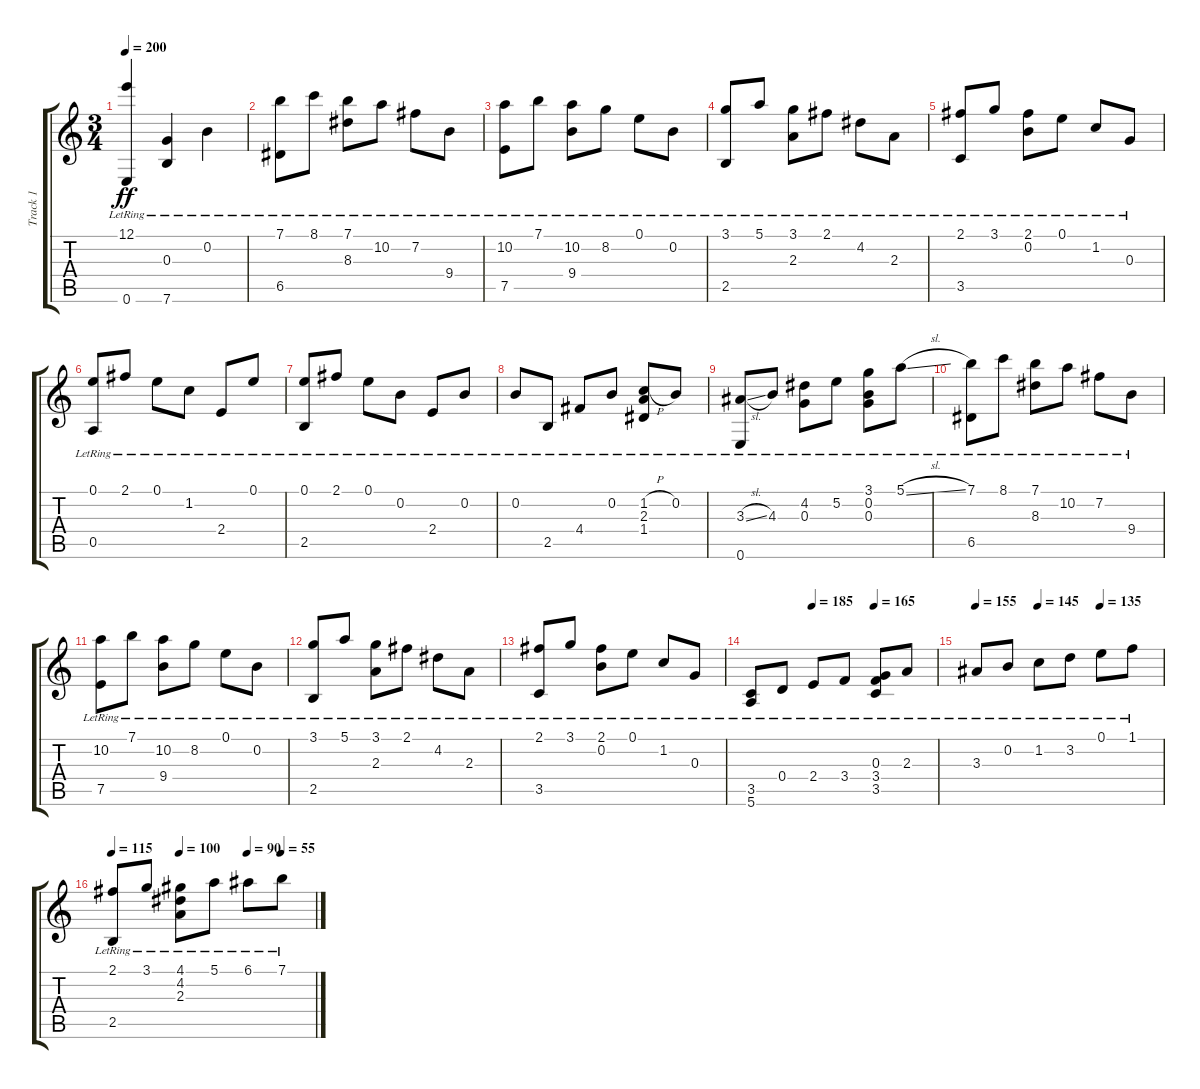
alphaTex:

\track ("Track 1" "Track 1") {instrument acousticguitarnylon}
\staff {score tabs}
\tuning (E4 B3 G3 D3 A2 E2) {hide}
\ts (3 4)
\tempo 200
\clef g2
\ks aminor
(12.1{lr} 0.6{lr}).4{dy ff} (0.3{lr} 7.6{lr}).4 0.2{lr}.4 |
(7.1{lr} 6.5{lr}).8 8.1{lr}.8 (7.1{lr} 8.3{lr}).8 10.2{lr}.8 7.2{lr}.8 9.4{lr}.8 |
(10.2{lr} 7.5{lr}).8 7.1{lr}.8 (10.2{lr} 9.4{lr}).8 8.2{lr}.8 0.1{lr}.8 0.2{lr}.8 |
(3.1{lr} 2.5{lr}).8 5.1{lr}.8 (3.1{lr} 2.3{lr}).8 2.1{lr}.8 4.2{lr}.8 2.3{lr}.8 |
(2.1{lr} 3.5{lr}).8 3.1{lr}.8 (2.1{lr} 0.2{lr}).8 0.1{lr}.8 1.2{lr}.8 0.3{lr}.8 |
(0.1{lr} 0.5{lr}).8 2.1{lr}.8 0.1{lr}.8 1.2{lr}.8 2.4{lr}.8 0.1{lr}.8 |
(0.1{lr} 2.5{lr}).8 2.1{lr}.8 0.1{lr}.8 0.2{lr}.8 2.4{lr}.8 0.2{lr}.8 |
0.2{lr}.8 2.5{lr}.8 4.4{lr}.8 0.2{lr}.8 (1.2{h lr} 2.3{lr} 1.4{lr}).8 0.2{lr}.8 |
(3.3{sl lr} 0.6{lr}).8 4.3{lr}.8 (4.2{lr} 0.3{lr}).8 5.2{lr}.8 (3.1{lr} 0.2{lr} 0.3{lr}).8 5.1{sl lr}.8 |
(7.1{lr} 6.5{lr}).8 8.1{lr}.8 (7.1{lr} 8.3{lr}).8 10.2{lr}.8 7.2{lr}.8 9.4{lr}.8 |
(10.2{lr} 7.5{lr}).8 7.1{lr}.8 (10.2{lr} 9.4{lr}).8 8.2{lr}.8 0.1{lr}.8 0.2{lr}.8 |
(3.1{lr} 2.5{lr}).8 5.1{lr}.8 (3.1{lr} 2.3{lr}).8 2.1{lr}.8 4.2{lr}.8 2.3{lr}.8 |
(2.1{lr} 3.5{lr}).8 3.1{lr}.8 (2.1{lr} 0.2{lr}).8 0.1{lr}.8 1.2{lr}.8 0.3{lr}.8 |
\tempo (185 0.3333333333333333)
\tempo (165 0.6666666666666666)
(3.5{lr} 5.6{lr}).8 0.4{lr}.8 2.4{lr}.8 3.4{lr}.8 (0.3{lr} 3.4{lr} 3.5{lr}).8 2.3{lr}.8 |
\tempo 155
\tempo (145 0.3333333333333333)
\tempo (135 0.6666666666666666)
3.3{lr}.8 0.2{lr}.8 1.2{lr}.8 3.2{lr}.8 0.1{lr}.8 1.1{lr}.8 |
\tempo 115
\tempo (100 0.3333333333333333)
\tempo (90 0.6666666666666666)
\tempo (55 0.8333333333333334)
(2.1{lr} 2.5{lr}).8 3.1{lr}.8 (4.1{lr} 4.2{lr} 2.3{lr}).8 5.1{lr}.8 6.1{lr}.8 7.1{lr}.8
